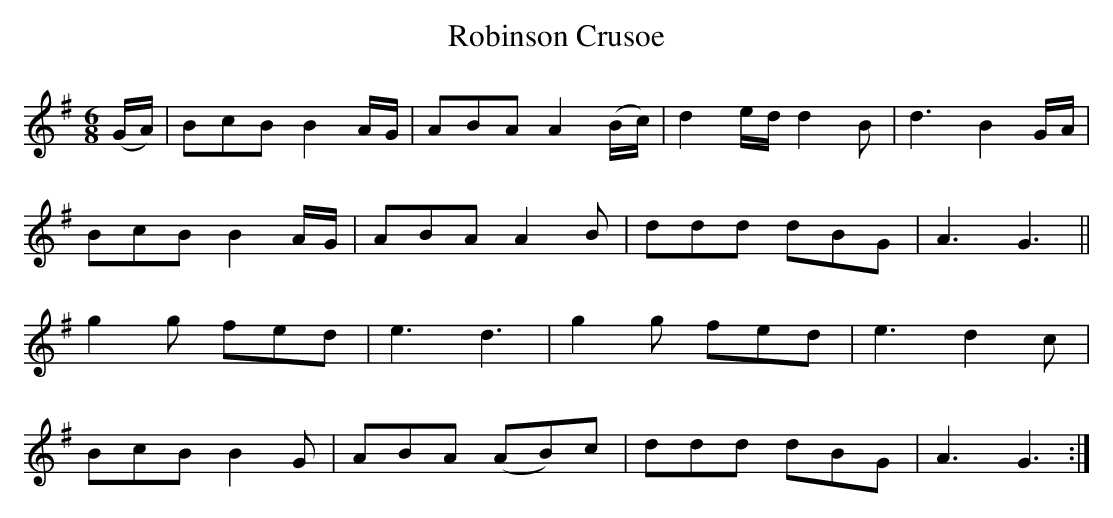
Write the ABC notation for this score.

X:1
T:Robinson Crusoe
M:6/8
L:1/8
K:G
(G/A/)|BcB B2A/G/|ABA A2 (B/c/)|d2 e/d/ d2B|d3 B2 G/A/|
BcB B2A/G/|ABA A2B|ddd dBG|A3 G3||
g2g fed|e3 d3|g2g fed|e3 d2c|
BcB B2G|ABA (AB)c|ddd dBG|A3 G3:|]
